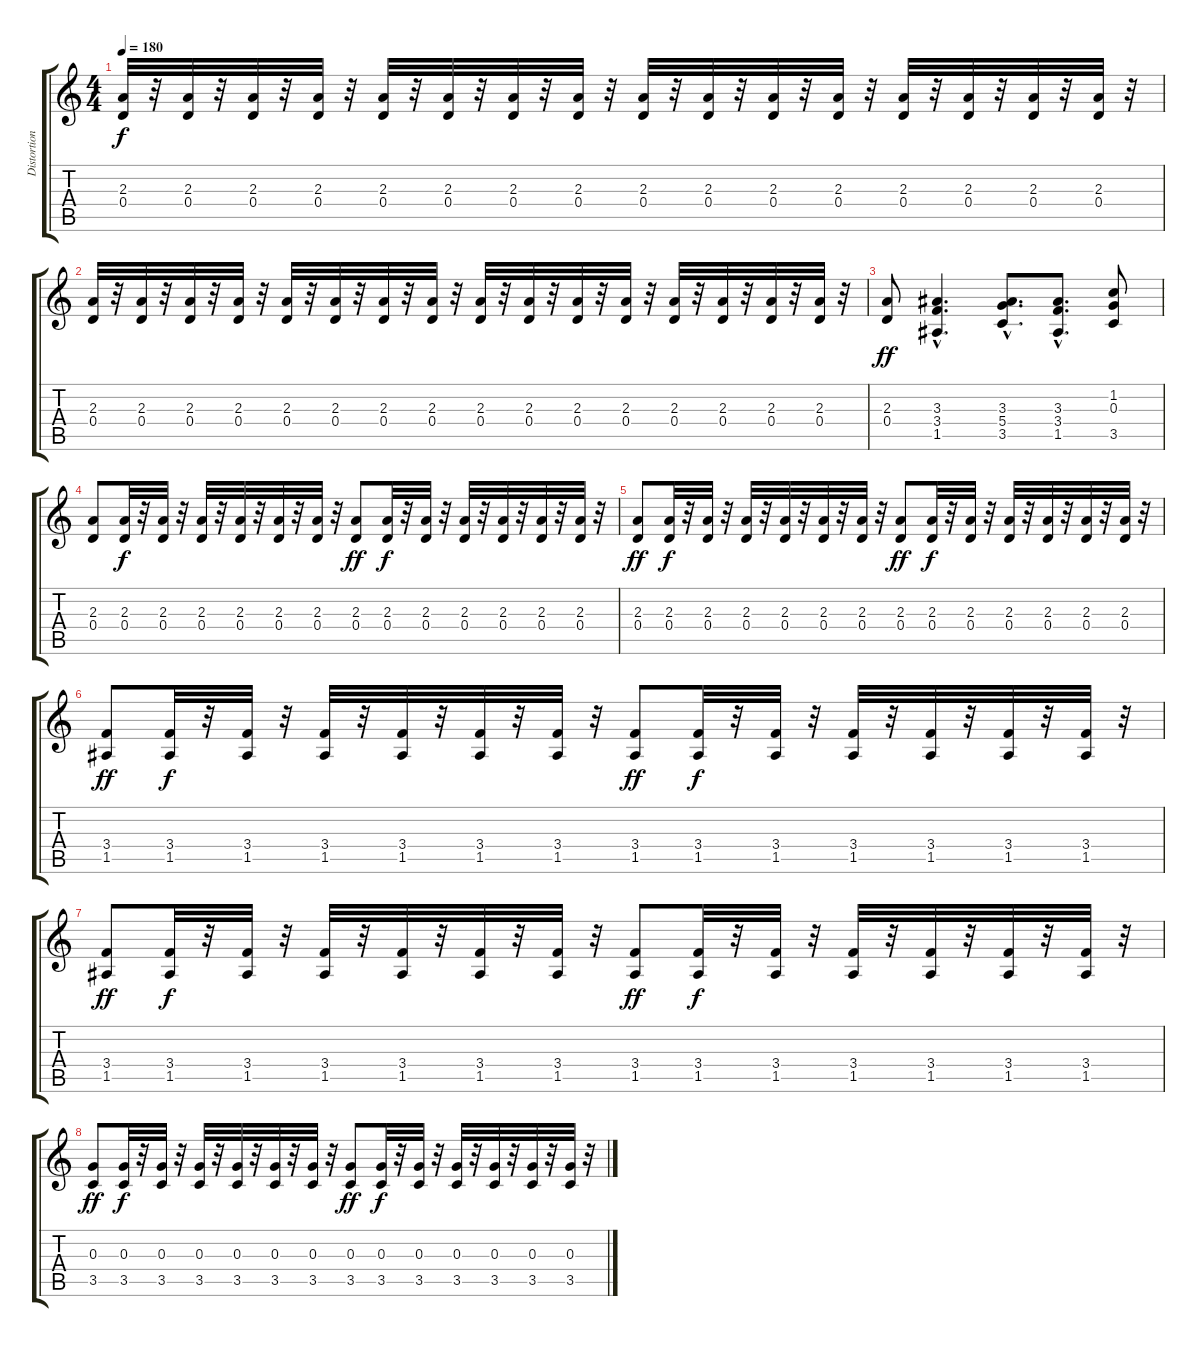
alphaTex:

\track ("Distortion Guitar 2" "Distortion") {instrument distortionguitar}
\staff {score tabs}
\tuning (E4 B3 G3 D3 A2 E2) {hide}
\ts (4 4)
\tempo 180
\clef g2
\ks c
(2.3 0.4).32{dy f} r.32 (2.3 0.4).32 r.32 (2.3 0.4).32 r.32 (2.3 0.4).32 r.32 (2.3 0.4).32 r.32 (2.3 0.4).32 r.32 (2.3 0.4).32 r.32 (2.3 0.4).32 r.32 (2.3 0.4).32 r.32 (2.3 0.4).32 r.32 (2.3 0.4).32 r.32 (2.3 0.4).32 r.32 (2.3 0.4).32 r.32 (2.3 0.4).32 r.32 (2.3 0.4).32 r.32 (2.3 0.4).32 r.32 |
(2.3 0.4).32 r.32 (2.3 0.4).32 r.32 (2.3 0.4).32 r.32 (2.3 0.4).32 r.32 (2.3 0.4).32 r.32 (2.3 0.4).32 r.32 (2.3 0.4).32 r.32 (2.3 0.4).32 r.32 (2.3 0.4).32 r.32 (2.3 0.4).32 r.32 (2.3 0.4).32 r.32 (2.3 0.4).32 r.32 (2.3 0.4).32 r.32 (2.3 0.4).32 r.32 (2.3 0.4).32 r.32 (2.3 0.4).32 r.32 |
(2.3 0.4).8{dy ff} (3.3{hac} 3.4{hac} 1.5{hac}).4{d} (3.3{hac} 5.4{hac} 3.5{hac}).8{d} (3.3{hac} 3.4{hac} 1.5{hac}).8{d} (1.2 0.3 3.5).8 |
(2.3 0.4).8 (2.3 0.4).32{dy f} r.32 (2.3 0.4).32 r.32 (2.3 0.4).32 r.32 (2.3 0.4).32 r.32 (2.3 0.4).32 r.32 (2.3 0.4).32 r.32 (2.3 0.4).8{dy ff} (2.3 0.4).32{dy f} r.32 (2.3 0.4).32 r.32 (2.3 0.4).32 r.32 (2.3 0.4).32 r.32 (2.3 0.4).32 r.32 (2.3 0.4).32 r.32 |
(2.3 0.4).8{dy ff} (2.3 0.4).32{dy f} r.32 (2.3 0.4).32 r.32 (2.3 0.4).32 r.32 (2.3 0.4).32 r.32 (2.3 0.4).32 r.32 (2.3 0.4).32 r.32 (2.3 0.4).8{dy ff} (2.3 0.4).32{dy f} r.32 (2.3 0.4).32 r.32 (2.3 0.4).32 r.32 (2.3 0.4).32 r.32 (2.3 0.4).32 r.32 (2.3 0.4).32 r.32 |
(3.4 1.5).8{dy ff} (3.4 1.5).32{dy f} r.32 (3.4 1.5).32 r.32 (3.4 1.5).32 r.32 (3.4 1.5).32 r.32 (3.4 1.5).32 r.32 (3.4 1.5).32 r.32 (3.4 1.5).8{dy ff} (3.4 1.5).32{dy f} r.32 (3.4 1.5).32 r.32 (3.4 1.5).32 r.32 (3.4 1.5).32 r.32 (3.4 1.5).32 r.32 (3.4 1.5).32 r.32 |
(3.4 1.5).8{dy ff} (3.4 1.5).32{dy f} r.32 (3.4 1.5).32 r.32 (3.4 1.5).32 r.32 (3.4 1.5).32 r.32 (3.4 1.5).32 r.32 (3.4 1.5).32 r.32 (3.4 1.5).8{dy ff} (3.4 1.5).32{dy f} r.32 (3.4 1.5).32 r.32 (3.4 1.5).32 r.32 (3.4 1.5).32 r.32 (3.4 1.5).32 r.32 (3.4 1.5).32 r.32 |
(0.3 3.5).8{dy ff} (0.3 3.5).32{dy f} r.32 (0.3 3.5).32 r.32 (0.3 3.5).32 r.32 (0.3 3.5).32 r.32 (0.3 3.5).32 r.32 (0.3 3.5).32 r.32 (0.3 3.5).8{dy ff} (0.3 3.5).32{dy f} r.32 (0.3 3.5).32 r.32 (0.3 3.5).32 r.32 (0.3 3.5).32 r.32 (0.3 3.5).32 r.32 (0.3 3.5).32 r.32
